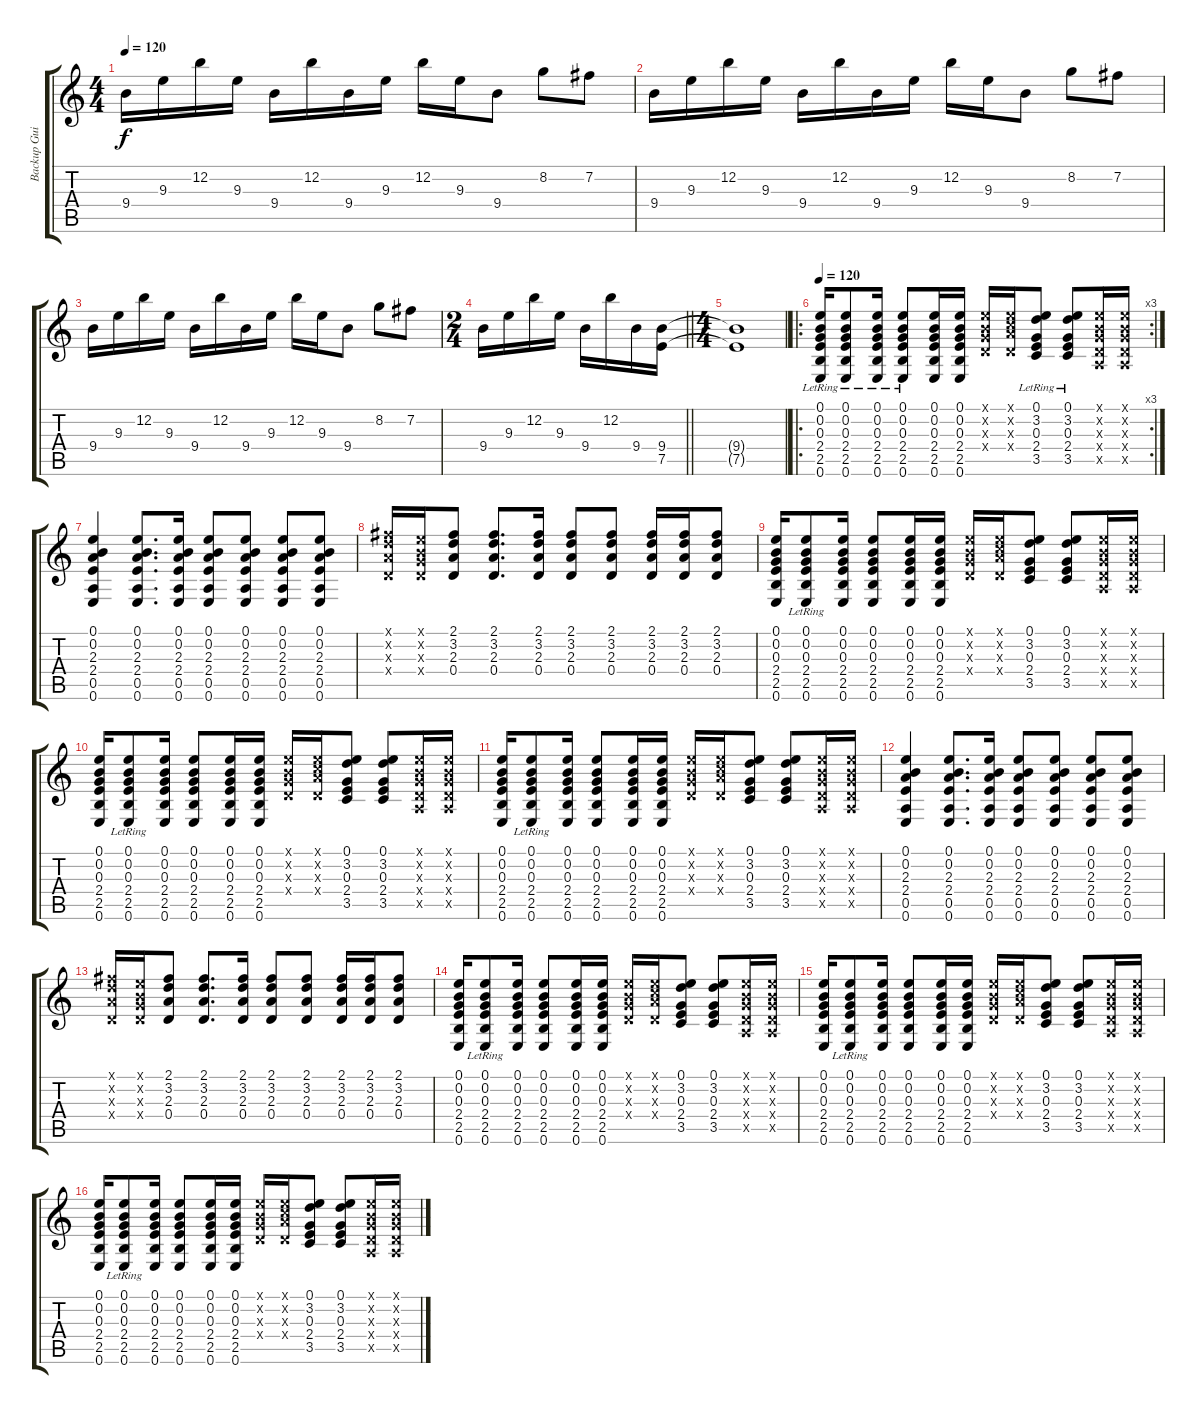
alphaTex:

\track ("Backup Guitar" "Backup Gui") {instrument overdrivenguitar}
\staff {score tabs}
\tuning (E4 B3 G3 D3 A2 E2) {hide}
\ts (4 4)
\tempo 120
\clef g2
\ks c
9.4.16{dy f} 9.3.16 12.2.16 9.3.16 9.4.16 12.2.16 9.4.16 9.3.16 12.2.16 9.3.16 9.4.8 8.2.8 7.2.8 |
9.4.16 9.3.16 12.2.16 9.3.16 9.4.16 12.2.16 9.4.16 9.3.16 12.2.16 9.3.16 9.4.8 8.2.8 7.2.8 |
9.4.16 9.3.16 12.2.16 9.3.16 9.4.16 12.2.16 9.4.16 9.3.16 12.2.16 9.3.16 9.4.8 8.2.8 7.2.8 |
\ts (2 4)
\barLineRight lightlight
9.4.16 9.3.16 12.2.16 9.3.16 9.4.16 12.2.16 9.4.16 (9.4 7.5).16{volume 0} |
\ts (4 4)
(9.4{t} 7.5{t}).1 |
\ro
\rc 3
\tempo 120
(0.1{lr} 0.2{lr} 0.3{lr} 2.4{lr} 2.5{lr} 0.6{lr}).16{volume 9 balance 13 instrument acousticguitarnylon} (0.1{lr} 0.2{lr} 0.3{lr} 2.4{lr} 2.5{lr} 0.6{lr}).8 (0.1{lr} 0.2{lr} 0.3{lr} 2.4{lr} 2.5{lr} 0.6{lr}).16 (0.1{lr} 0.2{lr} 0.3{lr} 2.4{lr} 2.5{lr} 0.6{lr}).8 (0.1 0.2 0.3 2.4 2.5 0.6).16 (0.1 0.2 0.3 2.4 2.5 0.6).16 (0.1{x} 0.2{x} 0.3{x} 0.4{x}).16 (0.1{x} 1.2{x} 2.3{x} 0.4{x}).16 (0.1{lr} 3.2{lr} 0.3{lr} 2.4{lr} 3.5{lr}).8 (0.1{lr} 3.2{lr} 0.3{lr} 2.4{lr} 3.5{lr}).8 (0.1{x} 0.2{x} 0.3{x} 0.4{x} 0.5{x}).16 (0.1{x} 0.2{x} 0.3{x} 0.4{x} 0.5{x}).16 |
(0.1 0.2 2.3 2.4 0.5 0.6).4 (0.1 0.2 2.3 2.4 0.5 0.6).8{d} (0.1 0.2 2.3 2.4 0.5 0.6).16 (0.1 0.2 2.3 2.4 0.5 0.6).8 (0.1 0.2 2.3 2.4 0.5 0.6).8 (0.1 0.2 2.3 2.4 0.5 0.6).8 (0.1 0.2 2.3 2.4 0.5 0.6).8 |
(2.1{x} 3.2{x} 2.3{x} 0.4{x}).16 (0.1{x} 0.2{x} 0.3{x} 0.4{x}).16 (2.1 3.2 2.3 0.4).8 (2.1 3.2 2.3 0.4).8{d} (2.1 3.2 2.3 0.4).16 (2.1 3.2 2.3 0.4).8 (2.1 3.2 2.3 0.4).8 (2.1 3.2 2.3 0.4).16 (2.1 3.2 2.3 0.4).16 (2.1 3.2 2.3 0.4).8 |
(0.1 0.2 0.3 2.4 2.5 0.6).16 (0.1 0.2 0.3 2.4 2.5{lr} 0.6{lr}).8 (0.1 0.2 0.3 2.4 2.5 0.6).16 (0.1 0.2 0.3 2.4 2.5 0.6).8 (0.1 0.2 0.3 2.4 2.5 0.6).16 (0.1 0.2 0.3 2.4 2.5 0.6).16 (0.1{x} 0.2{x} 0.3{x} 0.4{x}).16 (0.1{x} 1.2{x} 2.3{x} 0.4{x}).16 (0.1 3.2 0.3 2.4 3.5).8 (0.1 3.2 0.3 2.4 3.5).8 (0.1{x} 0.2{x} 0.3{x} 0.4{x} 0.5{x}).16 (0.1{x} 0.2{x} 0.3{x} 0.4{x} 0.5{x}).16 |
(0.1 0.2 0.3 2.4 2.5 0.6).16 (0.1 0.2 0.3 2.4 2.5{lr} 0.6{lr}).8 (0.1 0.2 0.3 2.4 2.5 0.6).16 (0.1 0.2 0.3 2.4 2.5 0.6).8 (0.1 0.2 0.3 2.4 2.5 0.6).16 (0.1 0.2 0.3 2.4 2.5 0.6).16 (0.1{x} 0.2{x} 0.3{x} 0.4{x}).16 (0.1{x} 1.2{x} 2.3{x} 0.4{x}).16 (0.1 3.2 0.3 2.4 3.5).8 (0.1 3.2 0.3 2.4 3.5).8 (0.1{x} 0.2{x} 0.3{x} 0.4{x} 0.5{x}).16 (0.1{x} 0.2{x} 0.3{x} 0.4{x} 0.5{x}).16 |
(0.1 0.2 0.3 2.4 2.5 0.6).16 (0.1 0.2 0.3 2.4 2.5{lr} 0.6{lr}).8 (0.1 0.2 0.3 2.4 2.5 0.6).16 (0.1 0.2 0.3 2.4 2.5 0.6).8 (0.1 0.2 0.3 2.4 2.5 0.6).16 (0.1 0.2 0.3 2.4 2.5 0.6).16 (0.1{x} 0.2{x} 0.3{x} 0.4{x}).16 (0.1{x} 1.2{x} 2.3{x} 0.4{x}).16 (0.1 3.2 0.3 2.4 3.5).8 (0.1 3.2 0.3 2.4 3.5).8 (0.1{x} 0.2{x} 0.3{x} 0.4{x} 0.5{x}).16 (0.1{x} 0.2{x} 0.3{x} 0.4{x} 0.5{x}).16 |
(0.1 0.2 2.3 2.4 0.5 0.6).4 (0.1 0.2 2.3 2.4 0.5 0.6).8{d} (0.1 0.2 2.3 2.4 0.5 0.6).16 (0.1 0.2 2.3 2.4 0.5 0.6).8 (0.1 0.2 2.3 2.4 0.5 0.6).8 (0.1 0.2 2.3 2.4 0.5 0.6).8 (0.1 0.2 2.3 2.4 0.5 0.6).8 |
(2.1{x} 3.2{x} 2.3{x} 0.4{x}).16 (0.1{x} 0.2{x} 0.3{x} 0.4{x}).16 (2.1 3.2 2.3 0.4).8 (2.1 3.2 2.3 0.4).8{d} (2.1 3.2 2.3 0.4).16 (2.1 3.2 2.3 0.4).8 (2.1 3.2 2.3 0.4).8 (2.1 3.2 2.3 0.4).16 (2.1 3.2 2.3 0.4).16 (2.1 3.2 2.3 0.4).8 |
(0.1 0.2 0.3 2.4 2.5 0.6).16 (0.1 0.2 0.3 2.4 2.5{lr} 0.6{lr}).8 (0.1 0.2 0.3 2.4 2.5 0.6).16 (0.1 0.2 0.3 2.4 2.5 0.6).8 (0.1 0.2 0.3 2.4 2.5 0.6).16 (0.1 0.2 0.3 2.4 2.5 0.6).16 (0.1{x} 0.2{x} 0.3{x} 0.4{x}).16 (0.1{x} 1.2{x} 2.3{x} 0.4{x}).16 (0.1 3.2 0.3 2.4 3.5).8 (0.1 3.2 0.3 2.4 3.5).8 (0.1{x} 0.2{x} 0.3{x} 0.4{x} 0.5{x}).16 (0.1{x} 0.2{x} 0.3{x} 0.4{x} 0.5{x}).16 |
(0.1 0.2 0.3 2.4 2.5 0.6).16 (0.1 0.2 0.3 2.4 2.5{lr} 0.6{lr}).8 (0.1 0.2 0.3 2.4 2.5 0.6).16 (0.1 0.2 0.3 2.4 2.5 0.6).8 (0.1 0.2 0.3 2.4 2.5 0.6).16 (0.1 0.2 0.3 2.4 2.5 0.6).16 (0.1{x} 0.2{x} 0.3{x} 0.4{x}).16 (0.1{x} 1.2{x} 2.3{x} 0.4{x}).16 (0.1 3.2 0.3 2.4 3.5).8 (0.1 3.2 0.3 2.4 3.5).8 (0.1{x} 0.2{x} 0.3{x} 0.4{x} 0.5{x}).16 (0.1{x} 0.2{x} 0.3{x} 0.4{x} 0.5{x}).16 |
(0.1 0.2 0.3 2.4 2.5 0.6).16 (0.1 0.2 0.3 2.4 2.5{lr} 0.6{lr}).8 (0.1 0.2 0.3 2.4 2.5 0.6).16 (0.1 0.2 0.3 2.4 2.5 0.6).8 (0.1 0.2 0.3 2.4 2.5 0.6).16 (0.1 0.2 0.3 2.4 2.5 0.6).16 (0.1{x} 0.2{x} 0.3{x} 0.4{x}).16 (0.1{x} 1.2{x} 2.3{x} 0.4{x}).16 (0.1 3.2 0.3 2.4 3.5).8 (0.1 3.2 0.3 2.4 3.5).8 (0.1{x} 0.2{x} 0.3{x} 0.4{x} 0.5{x}).16 (0.1{x} 0.2{x} 0.3{x} 0.4{x} 0.5{x}).16
